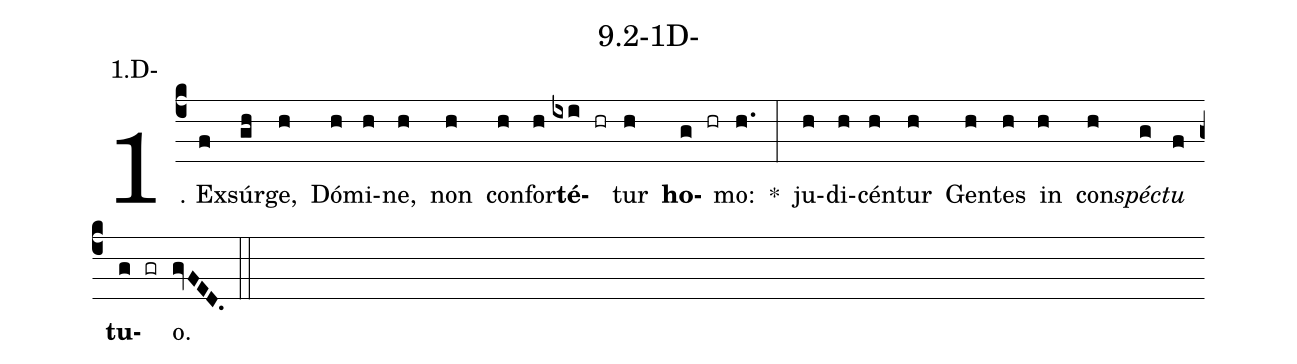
name: 9.2-1D-;
annotation: 1.D-;
%%
(c4)1. Ex(f)súr(gh)ge,(h) Dó(h)mi(h)ne,(h) non(h) con(h)for(h)<b>té</b>(ixi hr)tur(h) <b>ho</b>(g hr)mo:(h.) *(:) ju(h)di(h)cén(h)tur(h) Gen(h)tes(h) in(h) con(h)<i>spéc</i>(g)<i>tu</i>(f) <b>tu</b>(g gr)o.(gvFED.) (::)
